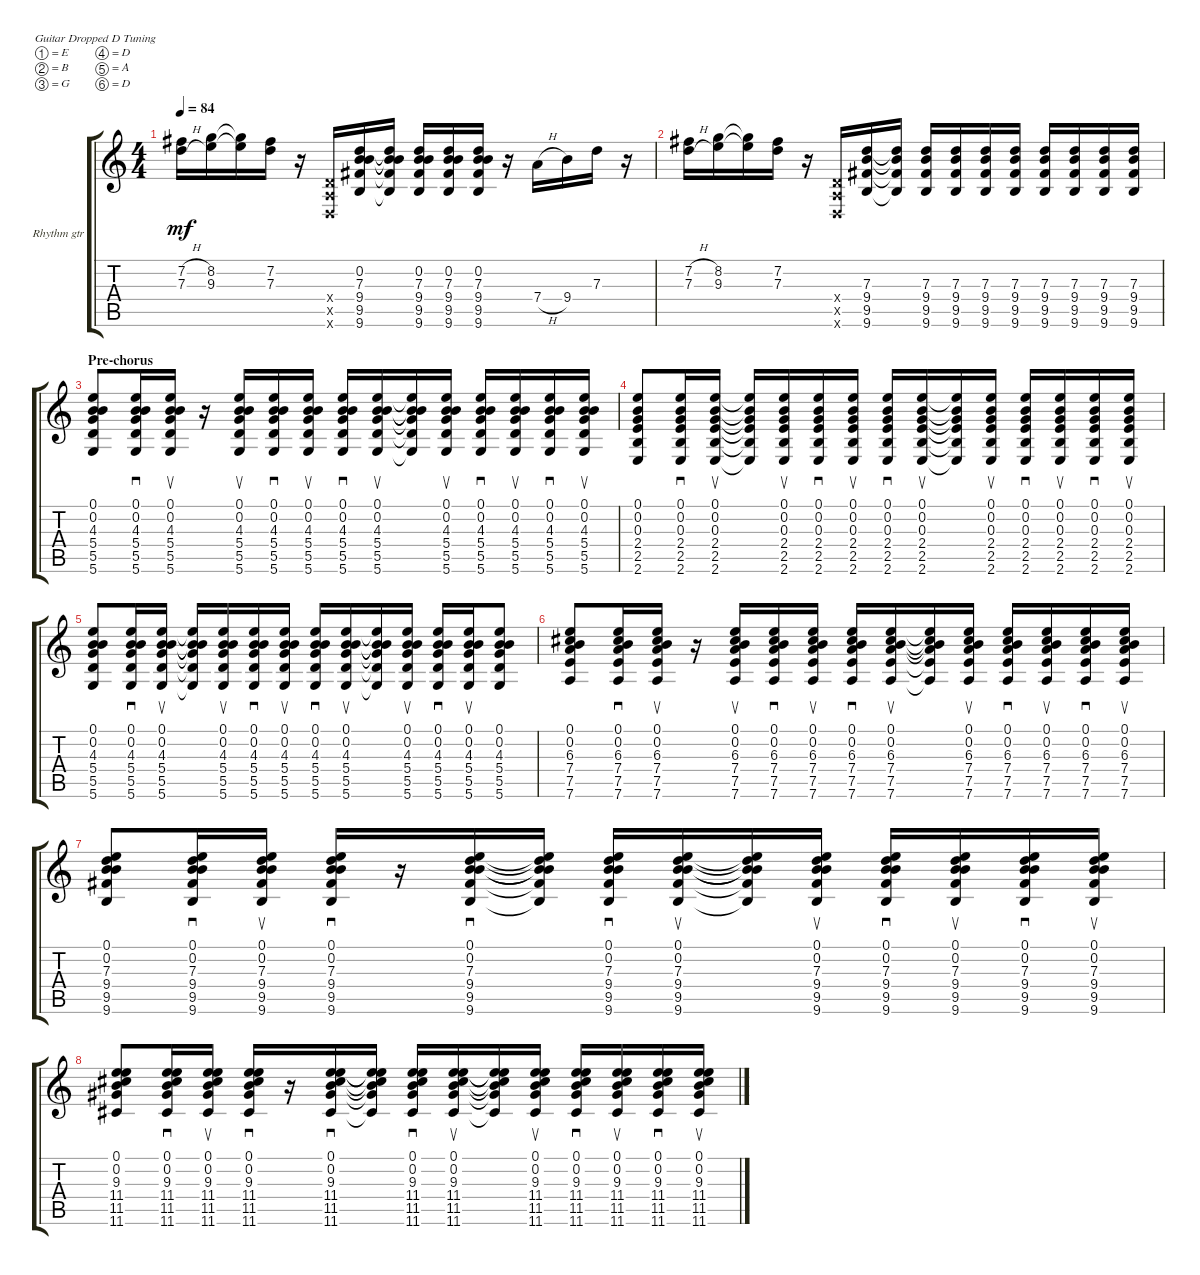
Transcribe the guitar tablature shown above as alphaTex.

\bracketExtendMode groupsimilarinstruments
\firstSystemTrackNameOrientation horizontal
\otherSystemsTrackNameOrientation horizontal
\track ("Rhythm gtr. (clean) - Gary Lucas" "Rhythm gtr") {instrument electricguitarclean}
\staff {score tabs}
\tuning (E4 B3 G3 D3 A2 D2)
\ts (4 4)
\tempo 84
\clef g2
\ks c
(7.2{h} 7.3{h}).16{dy mf} (8.2 9.3).16 (8.2{t} 9.3{t}).16 (7.2 7.3).16 r.16 (0.4{x} 0.5{x} 0.6{x}).16 (7.3 0.2 9.4 9.5 9.6).16 (7.3{t} 0.2{t} 9.4{t} 9.5{t} 9.6{t}).16 (7.3 0.2 9.4 9.5 9.6).16 (7.3 0.2 9.4 9.5 9.6).16 (7.3 0.2 9.4 9.5 9.6).16 r.16 7.4{h}.16 9.4.16 7.3.16 r.16 |
(7.2{h} 7.3{h}).16 (8.2 9.3).16 (8.2{t} 9.3{t}).16 (7.2 7.3).16 r.16 (0.4{x} 0.5{x} 0.6{x}).16 (7.3 9.4 9.5 9.6).16 (7.3{t} 9.4{t} 9.5{t} 9.6{t}).16 (7.3 9.4 9.5 9.6).16 (7.3 9.4 9.5 9.6).16 (7.3 9.4 9.5 9.6).16 (7.3 9.4 9.5 9.6).16 (7.3 9.4 9.5 9.6).16 (7.3 9.4 9.5 9.6).16 (7.3 9.4 9.5 9.6).16 (7.3 9.4 9.5 9.6).16 |
\section ("" "Pre-chorus")
(5.6 5.5 5.4 4.3 0.2 0.1).8 (5.6 5.5 5.4 4.3 0.2 0.1).16{sd} (5.6 5.5 5.4 4.3 0.2 0.1).16{su} r.16 (5.6 5.5 5.4 4.3 0.2 0.1).16{su} (5.6 5.5 5.4 4.3 0.2 0.1).16{sd} (5.6 5.5 5.4 4.3 0.2 0.1).16{su} (5.6 5.5 5.4 4.3 0.2 0.1).16{sd} (5.6 5.5 5.4 4.3 0.2 0.1).16{su} (5.6{t} 5.5{t} 5.4{t} 4.3{t} 0.2{t} 0.1{t}).16 (5.6 5.5 5.4 4.3 0.2 0.1).16{su} (5.6 5.5 5.4 4.3 0.2 0.1).16{sd} (5.6 5.5 5.4 4.3 0.2 0.1).16{su} (5.6 5.5 5.4 4.3 0.2 0.1).16{sd} (5.6 5.5 5.4 4.3 0.2 0.1).16{su} |
(2.6 2.5 2.4 0.3 0.2 0.1).8 (2.6 2.5 2.4 0.3 0.2 0.1).16{sd} (2.6 2.5 2.4 0.3 0.2 0.1).16{su} (2.6{t} 2.5{t} 2.4{t} 0.3{t} 0.2{t} 0.1{t}).16 (2.6 2.5 2.4 0.3 0.2 0.1).16{su} (2.6 2.5 2.4 0.3 0.2 0.1).16{sd} (2.6 2.5 2.4 0.3 0.2 0.1).16{su} (2.6 2.5 2.4 0.3 0.2 0.1).16{sd} (2.6 2.5 2.4 0.3 0.2 0.1).16{su} (2.6{t} 2.5{t} 2.4{t} 0.3{t} 0.2{t} 0.1{t}).16 (2.6 2.5 2.4 0.3 0.2 0.1).16{su} (2.6 2.5 2.4 0.3 0.2 0.1).16{sd} (2.6 2.5 2.4 0.3 0.2 0.1).16{su} (2.6 2.5 2.4 0.3 0.2 0.1).16{sd} (2.6 2.5 2.4 0.3 0.2 0.1).16{su} |
(5.6 5.5 5.4 4.3 0.2 0.1).8 (5.6 5.5 5.4 4.3 0.2 0.1).16{sd} (5.6 5.5 5.4 4.3 0.2 0.1).16{su} (5.6{t} 5.5{t} 5.4{t} 4.3{t} 0.2{t} 0.1{t}).16 (5.6 5.5 5.4 4.3 0.2 0.1).16{su} (5.6 5.5 5.4 4.3 0.2 0.1).16{sd} (5.6 5.5 5.4 4.3 0.2 0.1).16{su} (5.6 5.5 5.4 4.3 0.2 0.1).16{sd} (5.6 5.5 5.4 4.3 0.2 0.1).16{su} (5.6{t} 5.5{t} 5.4{t} 4.3{t} 0.2{t} 0.1{t}).16 (5.6 5.5 5.4 4.3 0.2 0.1).16{su} (5.6 5.5 5.4 4.3 0.2 0.1).16{sd} (5.6 5.5 5.4 4.3 0.2 0.1).16{su} (5.6 5.5 5.4 4.3 0.2 0.1).8 |
(7.6 7.5 7.4 6.3 0.2 0.1).8 (7.6 7.5 7.4 6.3 0.2 0.1).16{sd} (7.6 7.5 7.4 6.3 0.2 0.1).16{su} r.16 (7.6 7.5 7.4 6.3 0.2 0.1).16{su} (7.6 7.5 7.4 6.3 0.2 0.1).16{sd} (7.6 7.5 7.4 6.3 0.2 0.1).16{su} (7.6 7.5 7.4 6.3 0.2 0.1).16{sd} (7.6 7.5 7.4 6.3 0.2 0.1).16{su} (7.6{t} 7.5{t} 7.4{t} 6.3{t} 0.2{t} 0.1{t}).16 (7.6 7.5 7.4 6.3 0.2 0.1).16{su} (7.6 7.5 7.4 6.3 0.2 0.1).16{sd} (7.6 7.5 7.4 6.3 0.2 0.1).16{su} (7.6 7.5 7.4 6.3 0.2 0.1).16{sd} (7.6 7.5 7.4 6.3 0.2 0.1).16{su} |
(9.6 9.5 9.4 7.3 0.2 0.1).8 (9.6 9.5 9.4 7.3 0.2 0.1).16{sd} (9.6 9.5 9.4 7.3 0.2 0.1).16{su} (9.6 9.5 9.4 7.3 0.2 0.1).16{sd} r.16 (9.6 9.5 9.4 7.3 0.2 0.1).16{sd} (9.6{t} 9.5{t} 9.4{t} 7.3{t} 0.2{t} 0.1{t}).16 (9.6 9.5 9.4 7.3 0.2 0.1).16{sd} (9.6 9.5 9.4 7.3 0.2 0.1).16{su} (9.6{t} 9.5{t} 9.4{t} 7.3{t} 0.2{t} 0.1{t}).16 (9.6 9.5 9.4 7.3 0.2 0.1).16{su} (9.6 9.5 9.4 7.3 0.2 0.1).16{sd} (9.6 9.5 9.4 7.3 0.2 0.1).16{su} (9.6 9.5 9.4 7.3 0.2 0.1).16{sd} (9.6 9.5 9.4 7.3 0.2 0.1).16{su} |
(11.6 11.5 11.4 9.3 0.2 0.1).8 (11.6 11.5 11.4 9.3 0.2 0.1).16{sd} (11.6 11.5 11.4 9.3 0.2 0.1).16{su} (11.6 11.5 11.4 9.3 0.2 0.1).16{sd} r.16 (11.6 11.5 11.4 9.3 0.2 0.1).16{sd} (11.6{t} 11.5{t} 11.4{t} 9.3{t} 0.2{t} 0.1{t}).16 (11.6 11.5 11.4 9.3 0.2 0.1).16{sd} (11.6 11.5 11.4 9.3 0.2 0.1).16{su} (11.6{t} 11.5{t} 11.4{t} 9.3{t} 0.2{t} 0.1{t}).16 (11.6 11.5 11.4 9.3 0.2 0.1).16{su} (11.6 11.5 11.4 9.3 0.2 0.1).16{sd} (11.6 11.5 11.4 9.3 0.2 0.1).16{su} (11.6 11.5 11.4 9.3 0.2 0.1).16{sd} (11.6 11.5 11.4 9.3 0.2 0.1).16{su}
